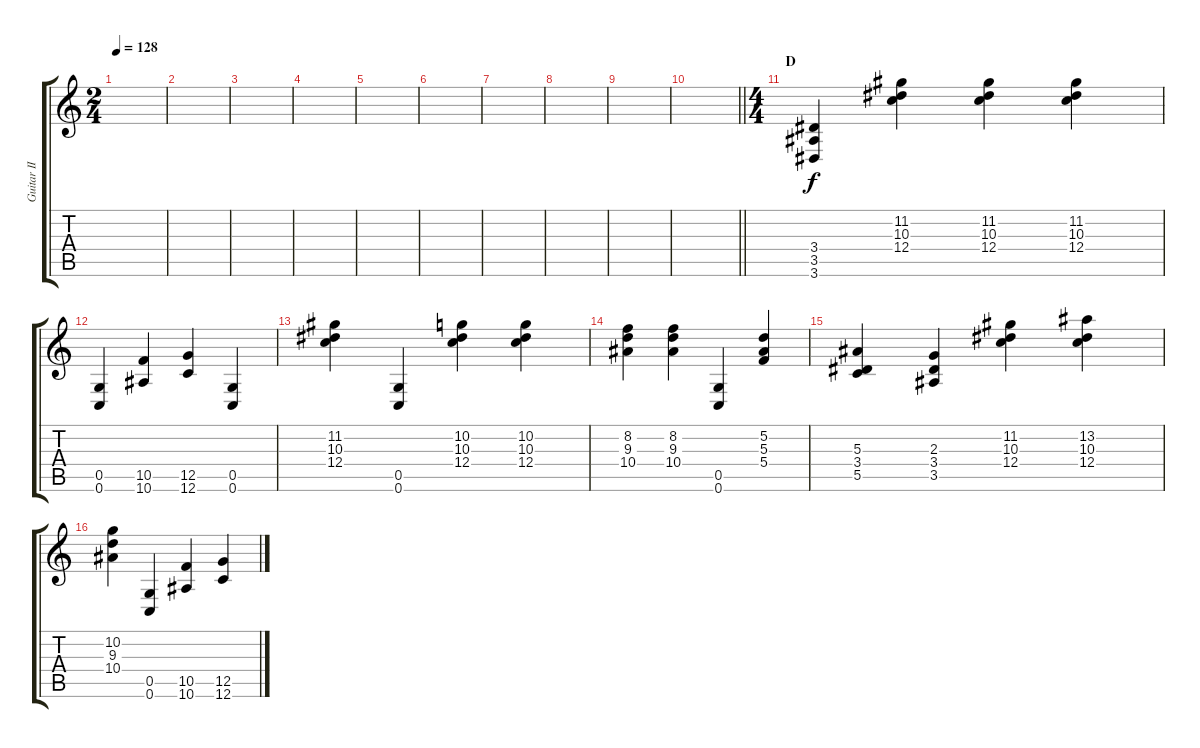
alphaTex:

\track ("Guitar II" "Guitar II") {instrument distortionguitar}
\staff {score tabs}
\tuning (D4 A3 F3 C3 G2 C2) {hide}
\ts (2 4)
\tempo 128
\clef g2
\ks c
|
|
|
|
|
|
|
|
|
\barLineRight lightlight
|
\ts (4 4)
\section ("" "D")
(3.4 3.5 3.6).4 (11.2 10.3 12.4).4 (11.2 10.3 12.4).4 (11.2 10.3 12.4).4 |
(0.5 0.6).4 (10.5 10.6).4 (12.5 12.6).4 (0.5 0.6).4 |
(11.2 10.3 12.4).4 (0.5 0.6).4 (10.2 10.3 12.4).4 (10.2 10.3 12.4).4 |
(8.2 9.3 10.4).4 (8.2 9.3 10.4).4 (0.5 0.6).4 (5.2 5.3 5.4).4 |
(5.3 3.4 5.5).4 (2.3 3.4 3.5).4 (11.2 10.3 12.4).4 (13.2 10.3 12.4).4 |
(10.2 9.3 10.4).4 (0.5 0.6).4 (10.5 10.6).4 (12.5 12.6).4
